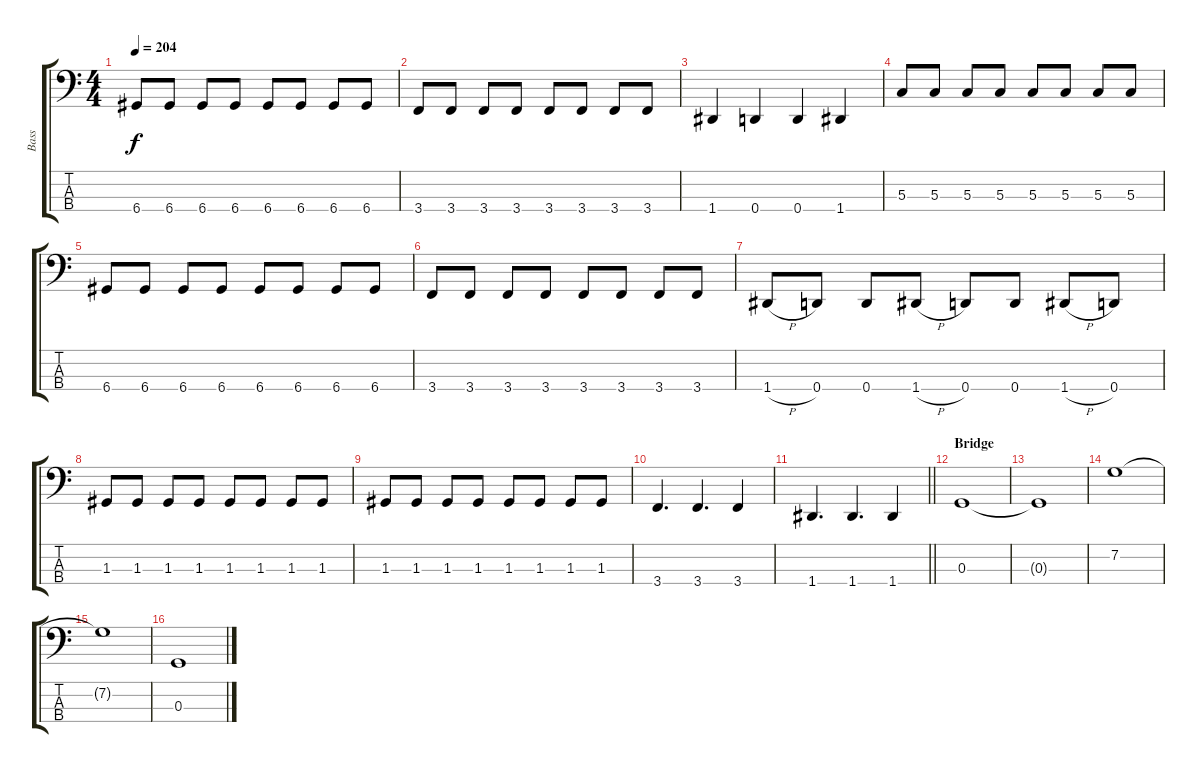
\track ("Bass" "Bass") {instrument electricbasspick}
\staff {score tabs}
\tuning (F2 C2 G1 D1) {hide}
\ts (4 4)
\tempo 204
\clef f4
\ks c
6.4.8{dy f} 6.4.8 6.4.8 6.4.8 6.4.8 6.4.8 6.4.8 6.4.8 |
3.4.8 3.4.8 3.4.8 3.4.8 3.4.8 3.4.8 3.4.8 3.4.8 |
1.4.4 0.4.4 0.4.4 1.4.4 |
5.3.8 5.3.8 5.3.8 5.3.8 5.3.8 5.3.8 5.3.8 5.3.8 |
6.4.8 6.4.8 6.4.8 6.4.8 6.4.8 6.4.8 6.4.8 6.4.8 |
3.4.8 3.4.8 3.4.8 3.4.8 3.4.8 3.4.8 3.4.8 3.4.8 |
1.4{h}.8 0.4.8 0.4.8 1.4{h}.8 0.4.8 0.4.8 1.4{h}.8 0.4.8 |
1.3.8 1.3.8 1.3.8 1.3.8 1.3.8 1.3.8 1.3.8 1.3.8 |
1.3.8 1.3.8 1.3.8 1.3.8 1.3.8 1.3.8 1.3.8 1.3.8 |
3.4.4{d} 3.4.4{d} 3.4.4 |
\barLineRight lightlight
1.4.4{d} 1.4.4{d} 1.4.4 |
\section ("" "Bridge")
0.3.1 |
0.3{t}.1 |
7.2.1 |
7.2{t}.1 |
0.3.1
